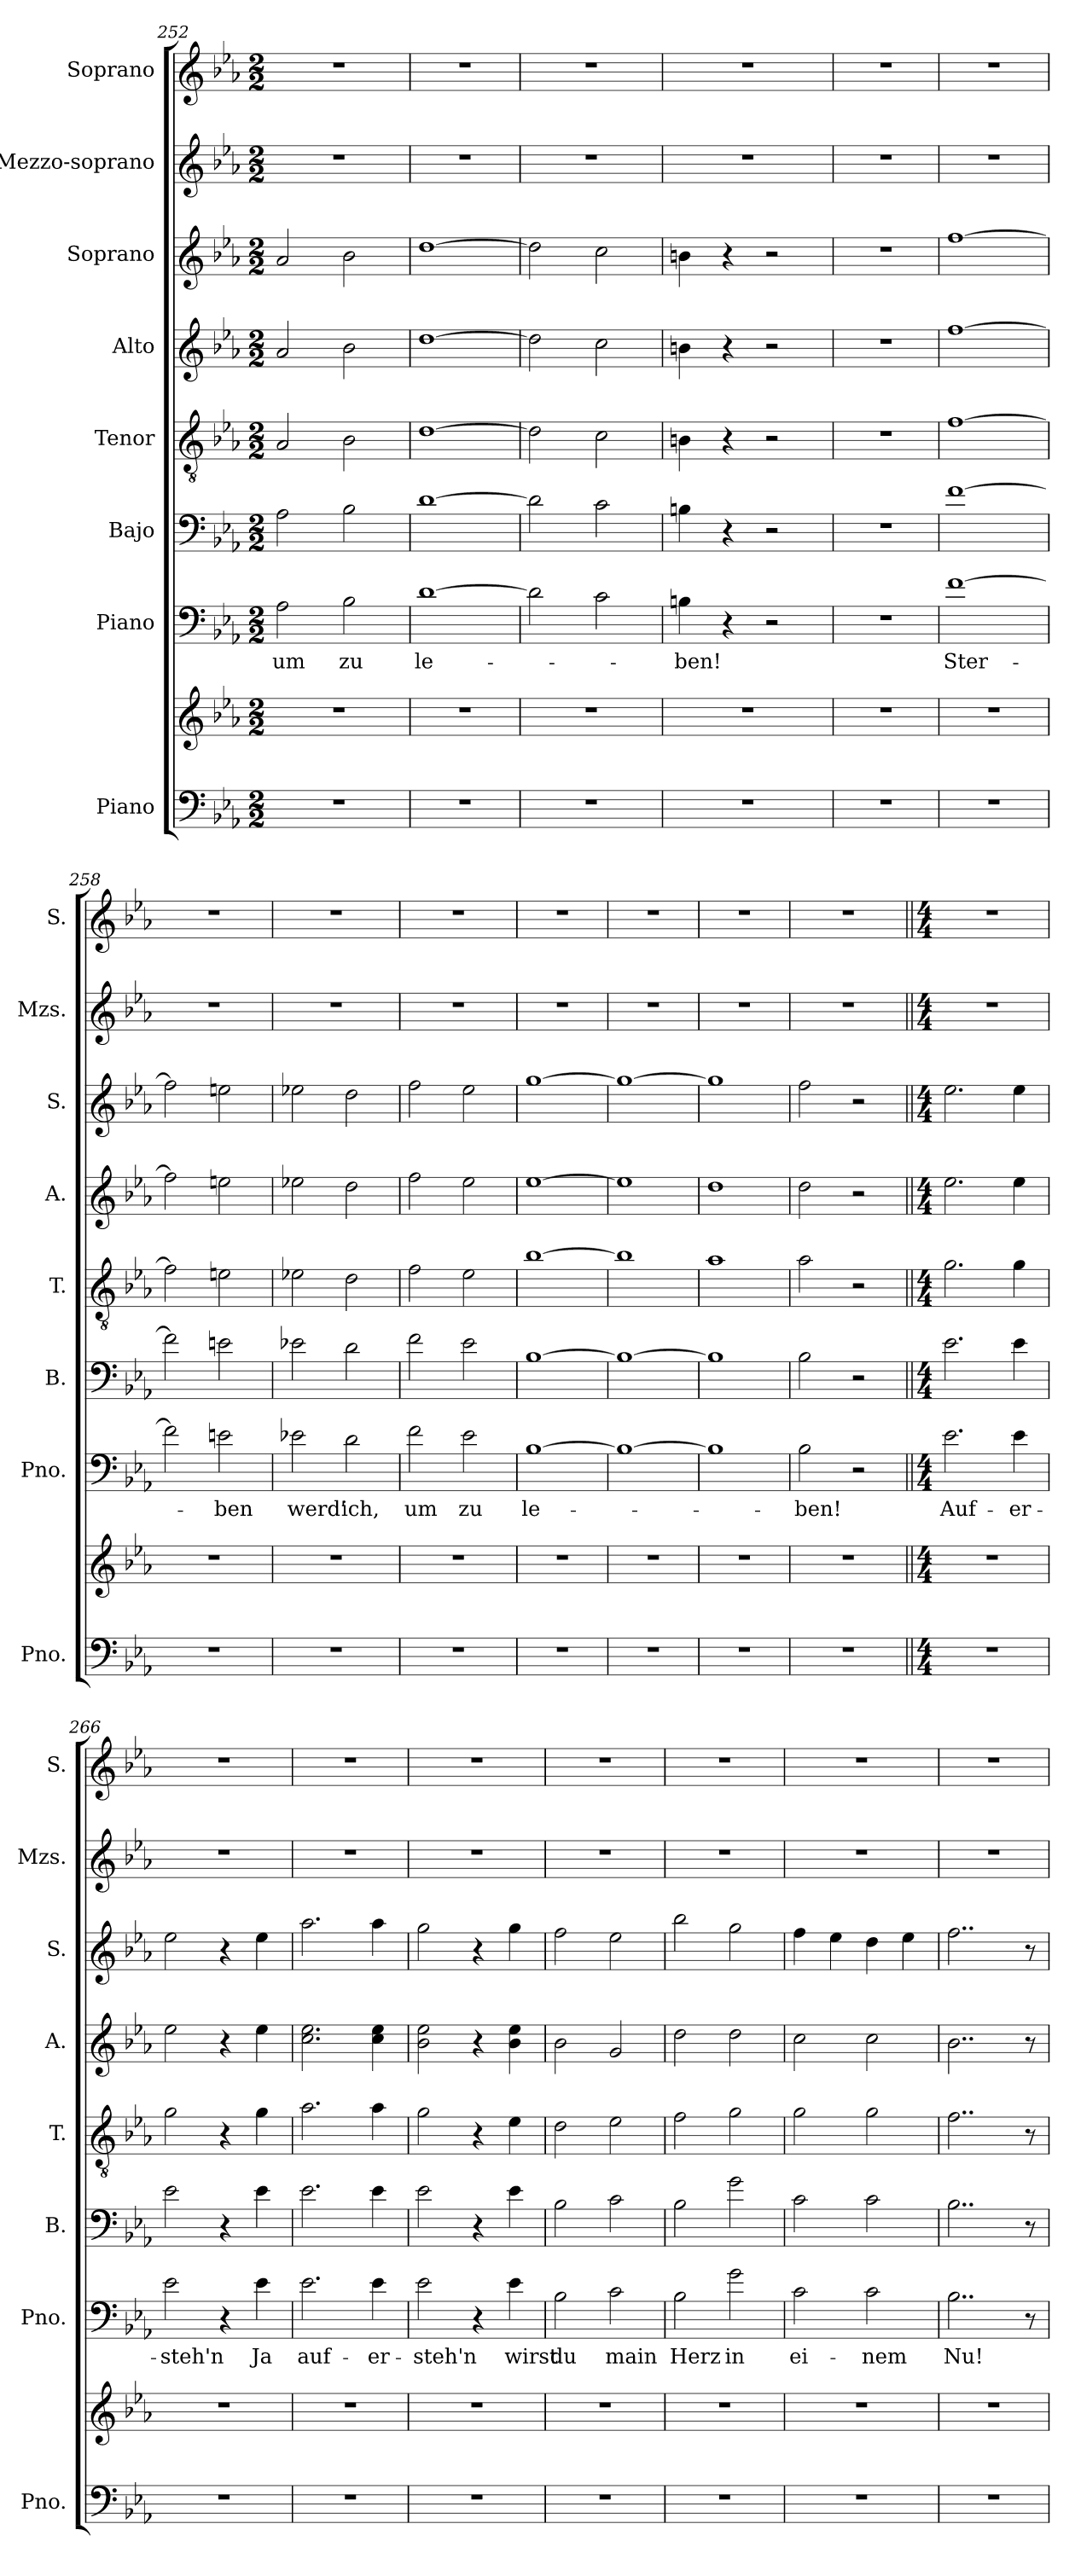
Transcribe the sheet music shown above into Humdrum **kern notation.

**kern	**kern	**kern	**text	**kern	**kern	**kern	**kern	**kern	**kern
*part8	*part8	*part7	*part7	*part6	*part5	*part4	*part3	*part2	*part1
*staff9	*staff8	*staff7	*staff7	*staff6	*staff5	*staff4	*staff3	*staff2	*staff1
*I"Piano	*	*I"Piano	*	*I"Bajo	*I"Tenor	*I"Alto	*I"Soprano	*I"Mezzo-soprano	*I"Soprano
*I'Pno.	*	*I'Pno.	*	*I'B.	*I'T.	*I'A.	*I'S.	*I'Mzs.	*I'S.
*clefF4	*clefG2	*clefF4	*	*clefF4	*clefGv2	*clefG2	*clefG2	*clefG2	*clefG2
*k[b-e-a-]	*k[b-e-a-]	*k[b-e-a-]	*	*k[b-e-a-]	*k[b-e-a-]	*k[b-e-a-]	*k[b-e-a-]	*k[b-e-a-]	*k[b-e-a-]
*M2/2	*M2/2	*M2/2	*	*M2/2	*M2/2	*M2/2	*M2/2	*M2/2	*M2/2
=252	=252	=252	=252	=252	=252	=252	=252	=252	=252
1r	1r	2A-\	um	2A-\	2A-/	2a-/	2a-/	1r	1r
.	.	2B-\	zu	2B-\	2B-\	2b-\	2b-\	.	.
!!LO:PB:g=z
=253	=253	=253	=253	=253	=253	=253	=253	=253	=253
1r	1r	[1d	le-	[1d	[1d	[1dd	[1dd	1r	1r
=254	=254	=254	=254	=254	=254	=254	=254	=254	=254
1r	1r	2d\]	.	2d\]	2d\]	2dd\]	2dd\]	1r	1r
.	.	2c\	.	2c\	2c\	2cc\	2cc\	.	.
=255	=255	=255	=255	=255	=255	=255	=255	=255	=255
1r	1r	4Bn\	-ben!	4Bn\	4Bn\	4bn\	4bn\	1r	1r
.	.	4r	.	4r	4r	4r	4r	.	.
.	.	2r	.	2r	2r	2r	2r	.	.
=256	=256	=256	=256	=256	=256	=256	=256	=256	=256
1r	1r	1r	.	1r	1r	1r	1r	1r	1r
=257	=257	=257	=257	=257	=257	=257	=257	=257	=257
1r	1r	[1f	Ster-	[1f	[1f	[1ff	[1ff	1r	1r
=258	=258	=258	=258	=258	=258	=258	=258	=258	=258
1r	1r	2f\]	.	2f\]	2f\]	2ff\]	2ff\]	1r	1r
.	.	2en\	-ben	2en\	2en\	2een\	2een\	.	.
=259	=259	=259	=259	=259	=259	=259	=259	=259	=259
1r	1r	2e-X\	werd'	2e-X\	2e-X\	2ee-X\	2ee-X\	1r	1r
.	.	2d\	ich,	2d\	2d\	2dd\	2dd\	.	.
=260	=260	=260	=260	=260	=260	=260	=260	=260	=260
1r	1r	2f\	um	2f\	2f\	2ff\	2ff\	1r	1r
.	.	2e-\	zu	2e-\	2e-\	2ee-\	2ee-\	.	.
=261	=261	=261	=261	=261	=261	=261	=261	=261	=261
1r	1r	[1B-	le-	[1B-	[1b-	[1ee-	[1gg	1r	1r
=262	=262	=262	=262	=262	=262	=262	=262	=262	=262
1r	1r	1B-_	.	1B-_	1b-]	1ee-]	1gg_	1r	1r
=263	=263	=263	=263	=263	=263	=263	=263	=263	=263
1r	1r	1B-]	.	1B-]	1a-	1dd	1gg]	1r	1r
=264	=264	=264	=264	=264	=264	=264	=264	=264	=264
1r	1r	2B-\	-ben!	2B-\	2a-\	2dd\	2ff\	1r	1r
.	.	2r	.	2r	2r	2r	2r	.	.
!!LO:PB:g=z
=265||	=265||	=265||	=265||	=265||	=265||	=265||	=265||	=265||	=265||
!!LO:REH:place=s1:a:B:fs=14:t=48
*M4/4	*M4/4	*M4/4	*	*M4/4	*M4/4	*M4/4	*M4/4	*M4/4	*M4/4
*	*	*	*	*	*	*	*	*	*MM62
1r	1r	2.e-\	Auf-	2.e-\	2.g\	2.ee-\	2.ee-\	1r	1r
.	.	4e-\	-er-	4e-\	4g\	4ee-\	4ee-\	.	.
=266	=266	=266	=266	=266	=266	=266	=266	=266	=266
1r	1r	2e-\	-steh'n	2e-\	2g\	2ee-\	2ee-\	1r	1r
.	.	4r	.	4r	4r	4r	4r	.	.
.	.	4e-\	Ja	4e-\	4g\	4ee-\	4ee-\	.	.
=267	=267	=267	=267	=267	=267	=267	=267	=267	=267
1r	1r	2.e-\	auf-	2.e-\	2.a-\	2.cc\ 2.ee-\	2.aa-\	1r	1r
.	.	4e-\	-er-	4e-\	4a-\	4cc\ 4ee-\	4aa-\	.	.
=268	=268	=268	=268	=268	=268	=268	=268	=268	=268
1r	1r	2e-\	-steh'n	2e-\	2g\	2b-\ 2ee-\	2gg\	1r	1r
.	.	4r	.	4r	4r	4r	4r	.	.
.	.	4e-\	wirst	4e-\	4e-\	4b-\ 4ee-\	4gg\	.	.
=269	=269	=269	=269	=269	=269	=269	=269	=269	=269
1r	1r	2B-\	du	2B-\	2d\	2b-\	2ff\	1r	1r
.	.	2c\	main	2c\	2e-\	2g/	2ee-\	.	.
=270	=270	=270	=270	=270	=270	=270	=270	=270	=270
1r	1r	2B-\	Herz	2B-\	2f\	2dd\	2bb-\	1r	1r
.	.	2g\	in	2g\	2g\	2dd\	2gg\	.	.
=271	=271	=271	=271	=271	=271	=271	=271	=271	=271
1r	1r	2c\	ei-	2c\	2g\	2cc\	4ff\	1r	1r
.	.	.	.	.	.	.	4ee-\	.	.
.	.	2c\	-nem	2c\	2g\	2cc\	4dd\	.	.
.	.	.	.	.	.	.	4ee-\	.	.
=272	=272	=272	=272	=272	=272	=272	=272	=272	=272
1r	1r	2..B-\	Nu!	2..B-\	2..f\	2..b-\	2..ff\	1r	1r
.	.	8r	.	8r	8r	8r	8r	.	.
=	=	=	=	=	=	=	=	=	=
*-	*-	*-	*-	*-	*-	*-	*-	*-	*-
